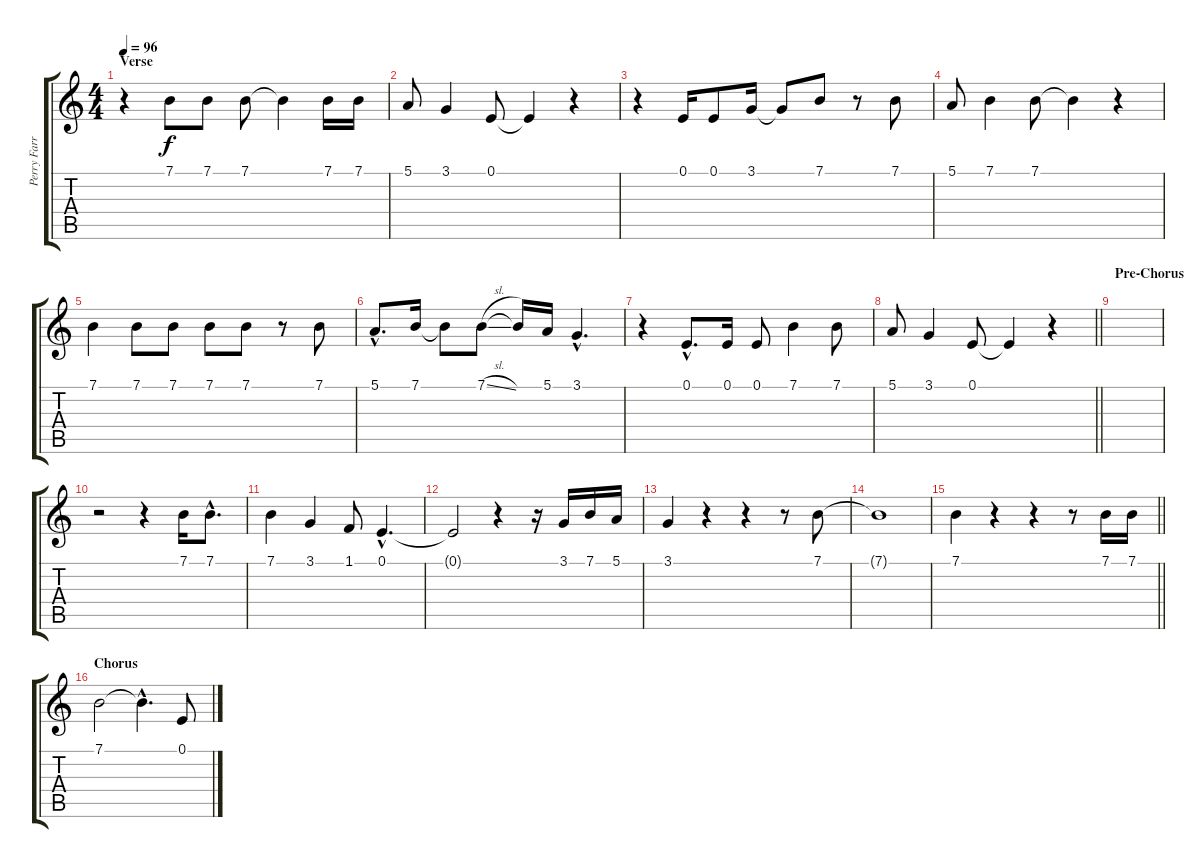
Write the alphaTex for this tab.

\track ("Perry Farrell" "Perry Farr") {instrument lead2sawtooth}
\staff {score tabs}
\tuning (E4 B3 G3 D3 A2 E2) {hide}
\ts (4 4)
\section ("" "Verse")
\tempo 96
\clef g2
\ks c
r.4{dy f} 7.1.8 7.1.8 7.1.8 7.1{t}.4 7.1.16 7.1.16 |
5.1.8 3.1.4 0.1.8 0.1{t}.4 r.4 |
r.4 0.1.16 0.1.8 3.1.16 3.1{t}.8 7.1.8 r.8 7.1.8 |
5.1.8 7.1.4 7.1.8 7.1{t}.4 r.4 |
7.1.4 7.1.8 7.1.8 7.1.8 7.1.8 r.8 7.1.8 |
5.1{hac}.8{d} 7.1.16 7.1{t}.8 7.1{sl}.8 7.1{t}.16 5.1.16 3.1{hac}.4{d} |
r.4 0.1{hac}.8{d} 0.1.16 0.1.8 7.1.4 7.1.8 |
\barLineRight lightlight
5.1.8 3.1.4 0.1.8 0.1{t}.4 r.4 |
\section ("" "Pre-Chorus")
|
r.2 r.4 7.1.16 7.1{hac}.8{d} |
7.1.4 3.1.4 1.1.8 0.1{hac}.4{d} |
0.1{t}.2 r.4 r.16 3.1.16 7.1.16 5.1.16 |
3.1.4 r.4 r.4 r.8 7.1.8 |
7.1{t}.1 |
\barLineRight lightlight
7.1.4 r.4 r.4 r.8 7.1.16 7.1.16 |
\section ("" "Chorus")
7.1.2 7.1{hac t}.4{d} 0.1.8
